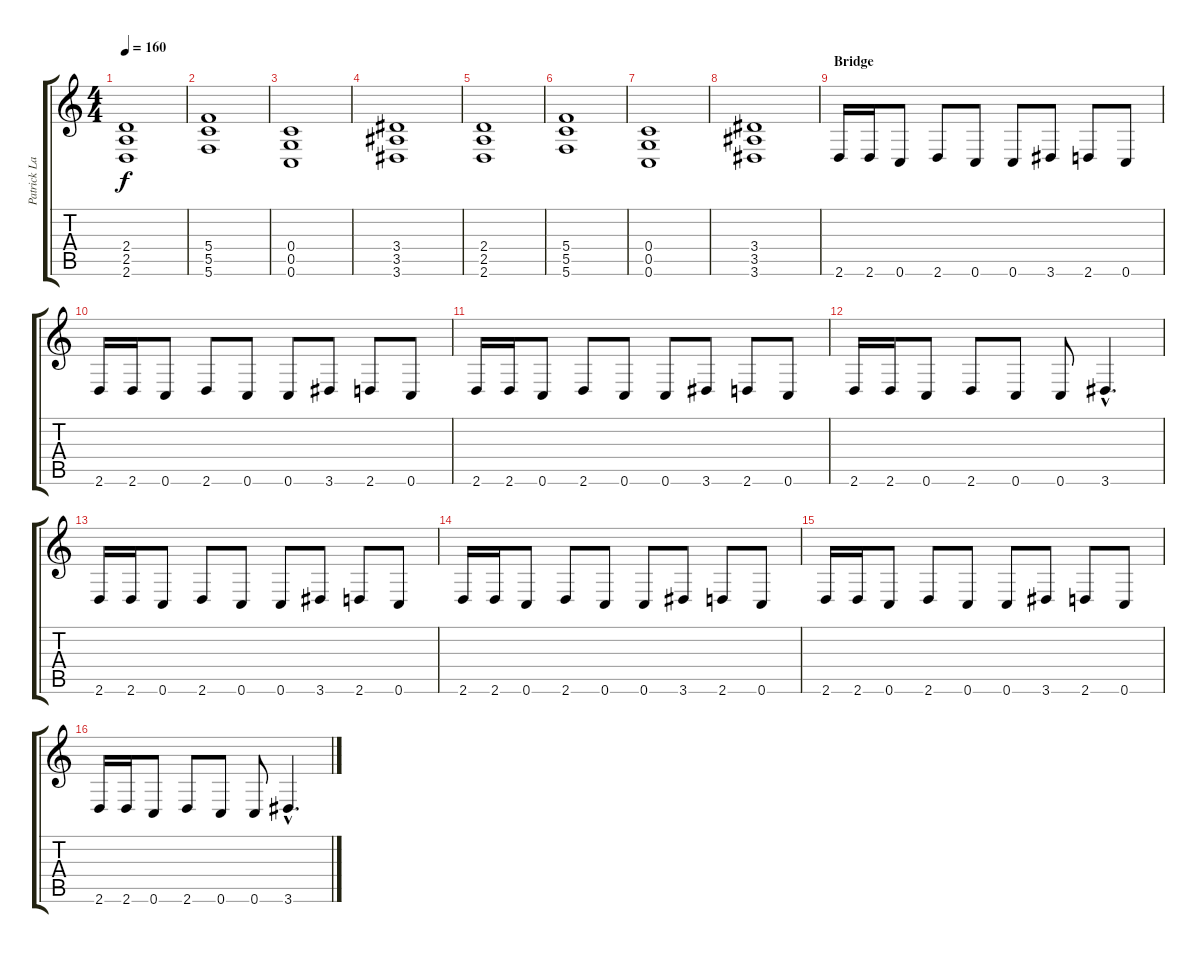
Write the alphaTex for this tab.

\track ("Patrick Lachman" "Patrick La") {instrument distortionguitar}
\staff {score tabs}
\tuning (D4 A3 F3 C3 G2 C2) {hide}
\ts (4 4)
\tempo 160
\clef g2
\ks c
(2.4 2.5 2.6).1{dy f} |
(5.4 5.5 5.6).1 |
(0.4 0.5 0.6).1 |
(3.4 3.5 3.6).1 |
(2.4 2.5 2.6).1 |
(5.4 5.5 5.6).1 |
(0.4 0.5 0.6).1 |
(3.4 3.5 3.6).1 |
\section ("" "Bridge")
2.6.16 2.6.16 0.6.8 2.6.8 0.6.8 0.6.8 3.6.8 2.6.8 0.6.8 |
2.6.16 2.6.16 0.6.8 2.6.8 0.6.8 0.6.8 3.6.8 2.6.8 0.6.8 |
2.6.16 2.6.16 0.6.8 2.6.8 0.6.8 0.6.8 3.6.8 2.6.8 0.6.8 |
2.6.16 2.6.16 0.6.8 2.6.8 0.6.8 0.6.8 3.6{hac}.4{d} |
2.6.16 2.6.16 0.6.8 2.6.8 0.6.8 0.6.8 3.6.8 2.6.8 0.6.8 |
2.6.16 2.6.16 0.6.8 2.6.8 0.6.8 0.6.8 3.6.8 2.6.8 0.6.8 |
2.6.16 2.6.16 0.6.8 2.6.8 0.6.8 0.6.8 3.6.8 2.6.8 0.6.8 |
2.6.16 2.6.16 0.6.8 2.6.8 0.6.8 0.6.8 3.6{hac}.4{d}
